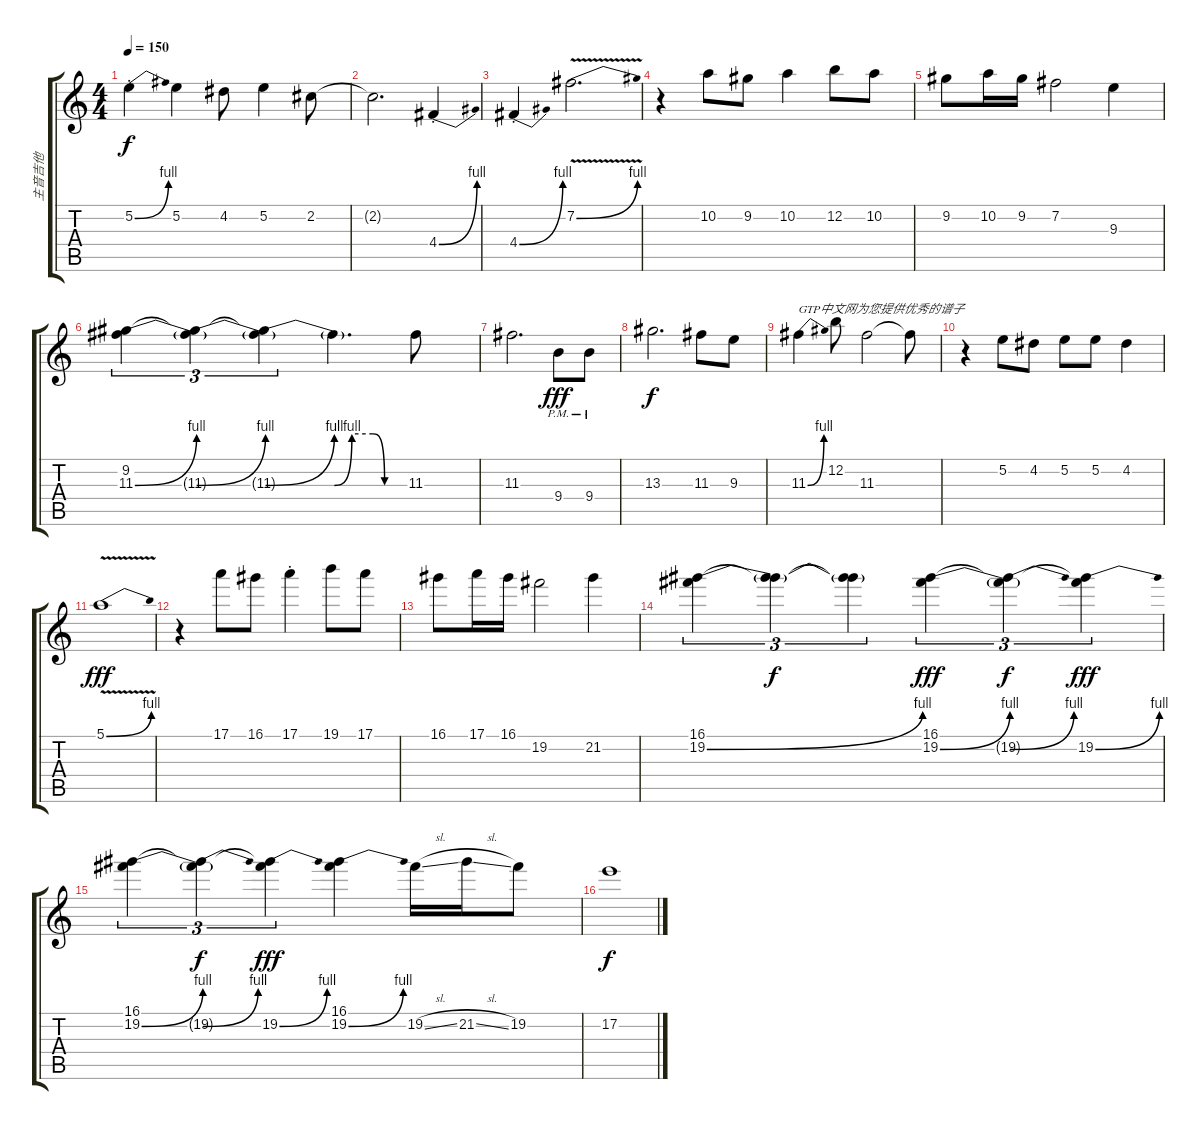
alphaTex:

\track ("主音吉他" "主音吉他") {instrument overdrivenguitar}
\staff {score tabs}
\tuning (E4 B3 G3 D3 A2 E2) {hide}
\ts (4 4)
\tempo 150
\clef g2
\ks c
5.2{be (bend 0 0 60 4) st}.4{dy f} 5.2.4 4.2.8 5.2.4 2.2.8 |
2.2{t}.2{d} 4.4{be (bend 0 0 60 4) st}.4 |
4.4{be (bend 0 0 60 4) st}.4 7.2{be (bend 0 0 60 4) v}.2{d} |
r.4 10.2.8 9.2.8 10.2.4 12.2.8 10.2.8 |
9.2.8 10.2.16 9.2.16 7.2.2 9.3.4 |
(9.2 11.3{be (bend 0 0 60 4)}).4{tu (3 2)} (9.2{t} 11.3{be (bend 0 0 60 4) t}).4{tu (3 2)} (9.2{t} 11.3{be (bend 0 0 60 4) t}).4{tu (3 2)} 11.3{be (custom 0 0 15 4 33 4 43 0 60 0) t}.4{d} 11.3.8 |
11.3.2{d} 9.4{pm}.8{dy fff} 9.4{pm}.8 |
13.3.2{d dy f} 11.3.8 9.3.8 |
11.3{be (bend 0 0 60 4)}.4{txt "GTP中文网为您提供优秀的谱子"} 12.2.8 11.3.2 11.3{t}.8 |
r.4 5.2.8 4.2.8 5.2.8 5.2.8 4.2.4 |
5.1{be (bend 0 0 60 4) v}.1{dy fff} |
r.4 17.1.8 16.1.8 17.1{st}.4 19.1.8 17.1.8 |
16.1.8 17.1.16 16.1.16 19.2.2 21.2.4 |
(16.1 19.2{be (bend 0 0 60 4)}).4{tu (3 2)} (16.1{t} 19.2{t}).4{tu (3 2) dy f} (16.1{t} 19.2{t}).4{tu (3 2)} (16.1 19.2{be (bend 0 0 60 4)}).4{tu (3 2) dy fff} (16.1{t} 19.2{be (bend 0 0 60 4) t}).4{tu (3 2) dy f} (16.1{t} 19.2{be (bend 0 0 60 4)}).4{tu (3 2) dy fff} |
(16.1 19.2{be (bend 0 0 60 4)}).4{tu (3 2)} (16.1{t} 19.2{be (bend 0 0 60 4) t}).4{tu (3 2) dy f} (16.1{t} 19.2{be (bend 0 0 60 4)}).4{tu (3 2) dy fff} (16.1 19.2{be (bend 0 0 60 4)}).4 19.2{sl}.16 21.2{sl}.16 19.2.8 |
17.2.1{dy f}
